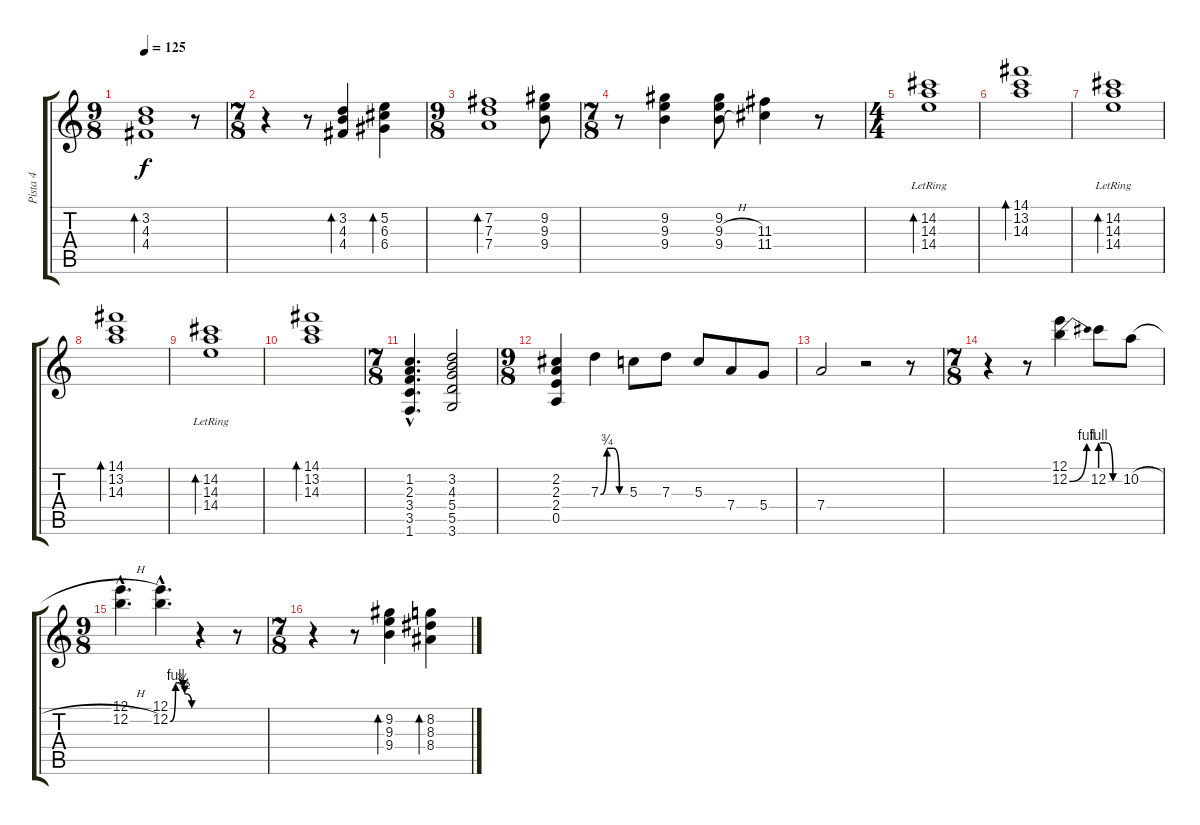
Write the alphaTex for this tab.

\track ("Pista 4" "Pista 4") {instrument electricguitarclean}
\staff {score tabs}
\tuning (E4 B3 G3 D3 A2 E2) {hide}
\ts (9 8)
\tempo 125
\clef g2
\ks c
(3.2 4.3 4.4).1{bd 240 dy f} r.8 |
\ts (7 8)
r.4 r.8 (3.2 4.3 4.4).4{bd 120} (5.2 6.3 6.4).4{bd 120} |
\ts (9 8)
(7.2 7.3 7.4).1{bd 240} (9.2 9.3 9.4).8 |
\ts (7 8)
r.8 (9.2 9.3 9.4).4 (9.2 9.3{h} 9.4{h}).8 (11.3 11.4).4 r.8 |
\ts (4 4)
(14.2 14.3{lr} 14.4).1{bd 240} |
(14.1 13.2 14.3).1{bd 240} |
(14.2 14.3{lr} 14.4).1{bd 240} |
(14.1 13.2 14.3).1{bd 240} |
(14.2 14.3{lr} 14.4).1{bd 240} |
(14.1 13.2 14.3).1{bd 240} |
\ts (7 8)
(1.2{hac} 2.3{hac} 3.4{hac} 3.5{hac} 1.6{hac}).4{d} (3.2 4.3 5.4 5.5 3.6).2 |
\ts (9 8)
(2.2 2.3 2.4 0.5).4 7.3{be (custom 0 0 15 3 30 3 45 0 60 0)}.4 5.3.8 7.3.8 5.3.8 7.4.8 5.4.8 |
7.4.2 r.2 r.8 |
\ts (7 8)
r.4 r.8 (12.1 12.2{be (bend 0 0 60 4)}).4 12.2{be (custom 0 4 20 4 40 0 60 0)}.8 10.2{h}.8 |
\ts (9 8)
(12.1{hac} 12.2{h hac}).4{d} (12.1{hac} 12.2{be (custom 0 0 15 4 30 4 36 3 40 2 60 0) hac}).4{d} r.4 r.8 |
\ts (7 8)
r.4 r.8 (9.2 9.3 9.4).4{bd 120} (8.2 8.3 8.4).4{bd 120}
